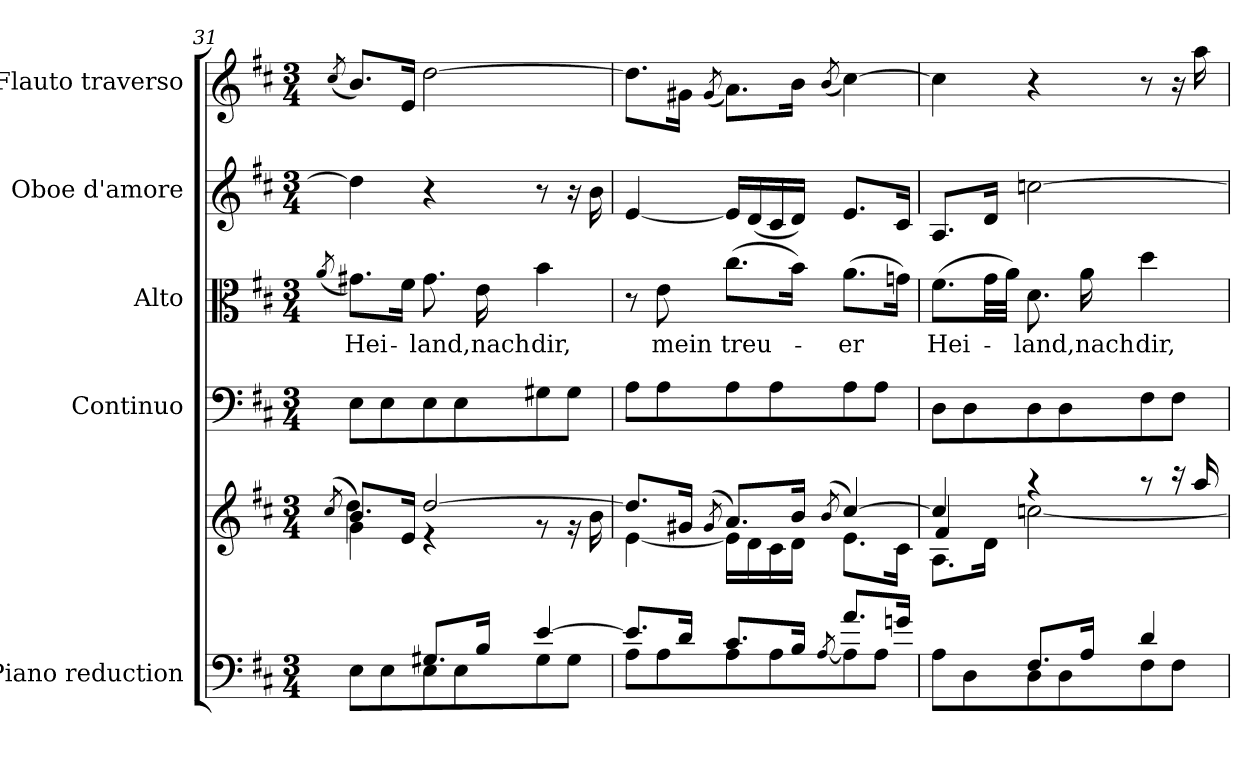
**kern	**kern	**kern	**kern	**text	**kern	**kern
*part5	*part5	*part4	*part3	*part3	*part2	*part1
*staff6	*staff5	*staff4	*staff3	*staff3	*staff2	*staff1
*I"Piano reduction	*	*I"Continuo	*I"Alto	*	*I"Oboe d'amore	*I"Flauto traverso
*I'Pno	*	*	*	*	*I'Ob	*I'Fl
*clefF4	*clefG2	*clefF4	*clefC3	*	*clefG2	*clefG2
*k[f#c#]	*k[f#c#]	*k[f#c#]	*k[f#c#]	*	*k[f#c#]	*k[f#c#]
*M3/4	*M3/4	*M3/4	*M3/4	*	*M3/4	*M3/4
=31	=31	=31	=31	=31	=31	=31
.	(<8qcc#/	.	(<8qa/	.	.	(<8qcc#/
*^	*^	*	*	*	*	*
*	*	*	*^	*	*	*	*	*
!	!	!	!	!	!	!	!LO:LY:b	!	!
4ryy	8E\L	8.b/L)	4dd\]	4g\	8E\L	8.g#X\L)	Hei-	4dd\]	8.b/L)
.	8E\	.	.	.	8E\	.	.	.	.
.	.	16e/Jk	.	.	.	16f#\Jk	.	.	16e/Jk
!	!	!	!	!	!	!	!LO:LY:b	!	!
8.G#X/L	8E\	[2dd/	4r	2ryy	8E\	8.g#\	-land,	4r	[2dd\
.	8E\	.	.	.	8E\	.	.	.	.
!	!	!	!	!	!	!	!LO:LY:b	!	!
16B/Jk	.	.	.	.	.	16e\	nach	.	.
!	!	!	!	!	!	!	!LO:LY:b	!	!
[4e/	8G#\	.	8r	.	8G#X\	4b\	dir,	8r	.
.	8G#\J	.	16r	.	8G#\J	.	.	16r	.
.	.	.	16b\	.	.	.	.	16b\	.
*	*	*	*v	*v	*	*	*	*	*
=32	=32	=32	=32	=32	=32	=32	=32	=32
8.e/L]	8A\L	8.dd/L]	[4e\	8A\L	8r	.	[4e/	8.dd\L]
!	!	!	!	!	!	!LO:LY:b	!	!
.	8A\	.	.	8A\	8e\	mein	.	.
16d/Jk	.	16g#X/Jk	.	.	.	.	.	16g#X\Jk
.	.	(<8qg#/	.	.	.	.	.	(<8qg#/
!	!	!	!	!	!	!LO:LY:b	!	!
8.c#/L	8A\	8.a/L)	16e\LL]	8A\	(>8.cc#\L	treu-	16e/LL]	8.a\L)
.	.	.	16d\	.	.	.	(<16d/	.
.	8A\	.	16c#\	8A\	.	.	16c#/	.
16B/Jk	.	16b/Jk	16d\JJ	.	16b\Jk)	.	16d/JJ)	16b\Jk
.	[8qA/	(<8qb/	.	.	.	.	.	(<8qb/
!	!	!	!	!	!	!LO:LY:b	!	!
8.a/L	8A\]	[4cc#/)	8.e\L	8A\	(>8.a\L	-er	8.e/L	[4cc#\)
.	8A\J	.	.	8A\J	.	.	.	.
16gn/Jk	.	.	16c#\Jk	.	16gn\Jk)	.	16c#/Jk	.
=33	=33	=33	=33	=33	=33	=33	=33	=33
*	*	*	*^	*	*	*	*	*
!	!	!	!	!	!	!	!LO:LY:b	!	!
4ryy	8A\L	4cc#/]	4f#/	8.A\L	8D\L	(>8.f#\L	Hei-	8.A/L	4cc#\]
.	8D\	.	.	.	8D\	.	.	.	.
.	.	.	.	16d\Jk	.	32g\LL	.	16d/Jk	.
.	.	.	.	.	.	32a\JJJ)	.	.	.
!	!	!	!	!	!	!	!LO:LY:b	!	!
8.F#/L	8D\	4r	[2ccn\	2ryy	8D\	8.d\	-land,	[2ccn\	4r
.	8D\	.	.	.	8D\	.	.	.	.
!	!	!	!	!	!	!	!LO:LY:b	!	!
16A/Jk	.	.	.	.	.	16a\	nach	.	.
!	!	!	!	!	!	!	!LO:LY:b	!	!
4d/	8F#\	8r	.	.	8F#\	4dd\	dir,	.	8r
.	8F#\J	16r	.	.	8F#\J	.	.	.	16r
.	.	16aa/	.	.	.	.	.	.	16aa\
*v	*v	*	*	*	*	*	*	*	*
*	*v	*v	*v	*	*	*	*	*
=	=	=	=	=	=	=
*-	*-	*-	*-	*-	*-	*-
